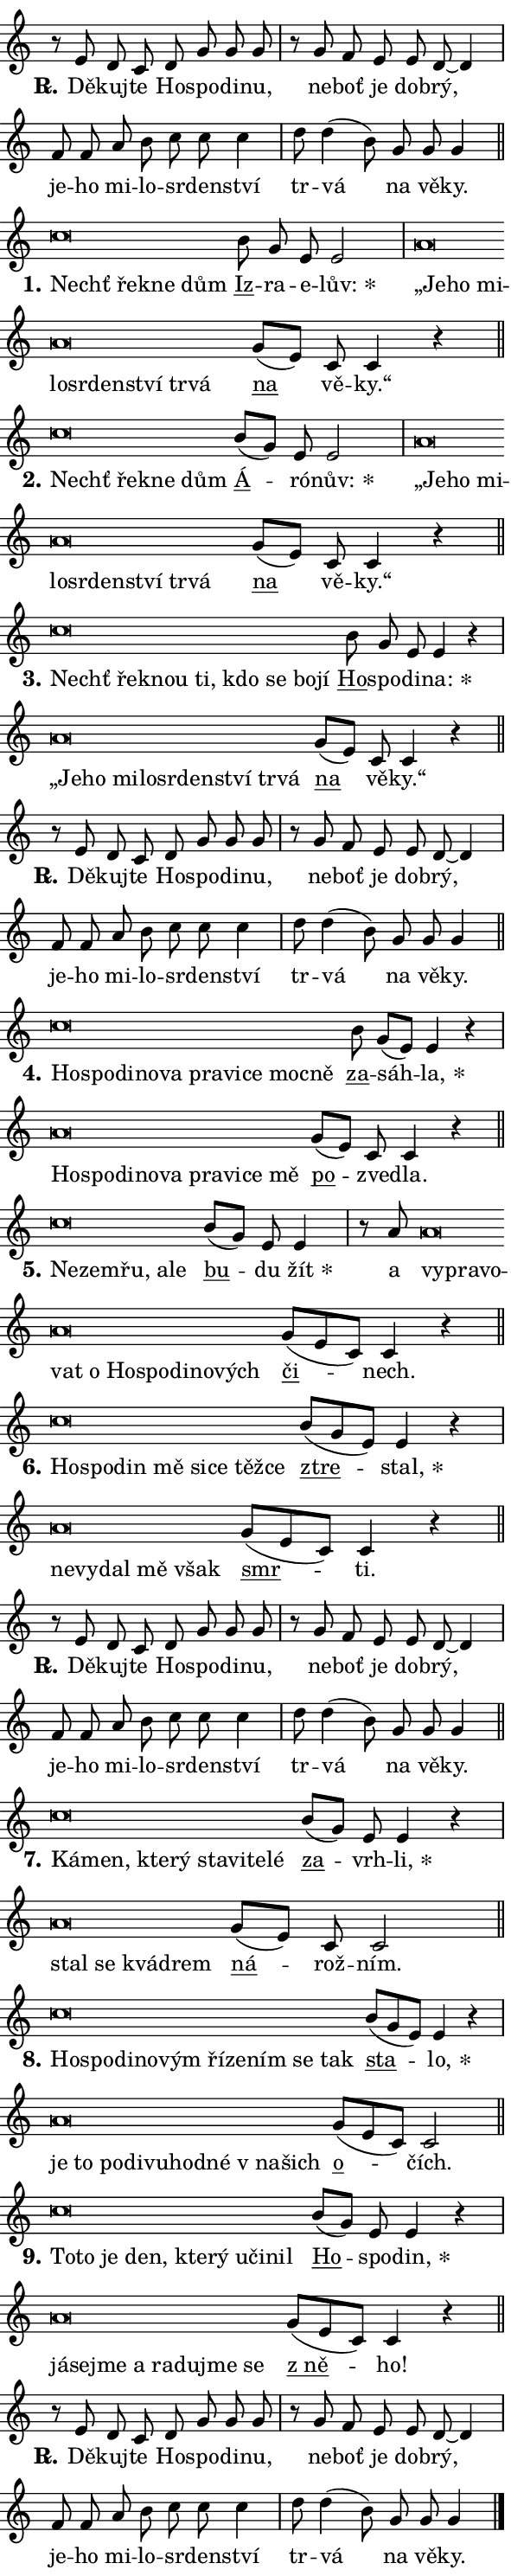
\version "2.24.0"
\header { tagline = "" }
\paper {
  indent = 0\cm
  top-margin = 0\cm
  right-margin = 0.13\cm % to fit lyric hyphens
  bottom-margin = 0\cm
  left-margin = 0\cm
  paper-width = 10\cm
  page-breaking = #ly:one-page-breaking
  system-system-spacing.basic-distance = #11
  score-system-spacing.basic-distance = #11
  ragged-last = ##f
}


%% Author: Thomas Morley
%% https://lists.gnu.org/archive/html/lilypond-user/2020-05/msg00002.html
#(define (line-position grob)
"Returns position of @var[grob} in current system:
   @code{'start}, if at first time-step
   @code{'end}, if at last time-step
   @code{'middle} otherwise
"
  (let* ((col (ly:item-get-column grob))
         (ln (ly:grob-object col 'left-neighbor))
         (rn (ly:grob-object col 'right-neighbor))
         (col-to-check-left (if (ly:grob? ln) ln col))
         (col-to-check-right (if (ly:grob? rn) rn col))
         (break-dir-left
           (and
             (ly:grob-property col-to-check-left 'non-musical #f)
             (ly:item-break-dir col-to-check-left)))
         (break-dir-right
           (and
             (ly:grob-property col-to-check-right 'non-musical #f)
             (ly:item-break-dir col-to-check-right))))
        (cond ((eqv? 1 break-dir-left) 'start)
              ((eqv? -1 break-dir-right) 'end)
              (else 'middle))))

#(define (tranparent-at-line-position vctor)
  (lambda (grob)
  "Relying on @code{line-position} select the relevant enry from @var{vctor}.
Used to determine transparency,"
    (case (line-position grob)
      ((end) (not (vector-ref vctor 0)))
      ((middle) (not (vector-ref vctor 1)))
      ((start) (not (vector-ref vctor 2))))))

noteHeadBreakVisibility =
#(define-music-function (break-visibility)(vector?)
"Makes @code{NoteHead}s transparent relying on @var{break-visibility}"
#{
  \override NoteHead.transparent =
    #(tranparent-at-line-position break-visibility)
#})

#(define delete-ledgers-for-transparent-note-heads
  (lambda (grob)
    "Reads whether a @code{NoteHead} is transparent.
If so this @code{NoteHead} is removed from @code{'note-heads} from
@var{grob}, which is supposed to be @code{LedgerLineSpanner}.
As a result ledgers are not printed for this @code{NoteHead}"
    (let* ((nhds-array (ly:grob-object grob 'note-heads))
           (nhds-list
             (if (ly:grob-array? nhds-array)
                 (ly:grob-array->list nhds-array)
                 '()))
           ;; Relies on the transparent-property being done before
           ;; Staff.LedgerLineSpanner.after-line-breaking is executed.
           ;; This is fragile ...
           (to-keep
             (remove
               (lambda (nhd)
                 (ly:grob-property nhd 'transparent #f))
               nhds-list)))
      ;; TODO find a better method to iterate over grob-arrays, similiar
      ;; to filter/remove etc for lists
      ;; For now rebuilt from scratch
      (set! (ly:grob-object grob 'note-heads)  '())
      (for-each
        (lambda (nhd)
          (ly:pointer-group-interface::add-grob grob 'note-heads nhd))
        to-keep))))

squashNotes = {
  \override NoteHead.X-extent = #'(-0.2 . 0.2)
  \override NoteHead.Y-extent = #'(-0.75 . 0)
  \override NoteHead.stencil =
    #(lambda (grob)
       (let ((pos (ly:grob-property grob 'staff-position)))
         (begin
           (if (< pos -7) (display "ERROR: Lower brevis then expected\n") (display ""))
           (if (<= pos -6) ly:text-interface::print ly:note-head::print))))
}
unSquashNotes = {
  \revert NoteHead.X-extent
  \revert NoteHead.Y-extent
  \revert NoteHead.stencil
}

hideNotes = \noteHeadBreakVisibility #begin-of-line-visible
unHideNotes = \noteHeadBreakVisibility #all-visible

% work-around for resetting accidentals
% https://lilypond.org/doc/v2.23/Documentation/notation/displaying-rhythms#unmetered-music
cadenzaMeasure = {
  \cadenzaOff
  \partial 1024 s1024
  \cadenzaOn
}

#(define-markup-command (accent layout props text) (markup?)
  "Underline accented syllable"
  (interpret-markup layout props
    #{\markup \override #'(offset . 4.3) \underline { #text }#}))

responsum = \markup \concat {
  "R" \hspace #-1.05 \path #0.1 #'((moveto 0 0.07) (lineto 0.9 0.8)) \hspace #0.05 "."
}

spaceSize = #0.6828661417322834 % exact space size for TeX Gyre Schola

\layout {
  \context {
    \Staff
    \remove "Time_signature_engraver"
    \override LedgerLineSpanner.after-line-breaking = #delete-ledgers-for-transparent-note-heads
  }
  \context {
    \Lyrics {
      \override LyricSpace.minimum-distance = \spaceSize
      \override LyricText.font-name = #"TeX Gyre Schola"
      \override LyricText.font-size = 1
      \override StanzaNumber.font-name = #"TeX Gyre Schola Bold"
      \override StanzaNumber.font-size = 1
    }
  }
  \context {
    \Score 
    \override NoteHead.text =
      #(lambda (grob) 
        (let ((pos (ly:grob-property grob 'staff-position)))
          #{\markup {
            \combine
              \halign #-0.55 \raise #(if (= pos -6) 0 0.5) \override #'(thickness . 2) \draw-line #'(3.2 . 0)
              \musicglyph "noteheads.sM1"
          }#}))
  }
}

% magnetic-lyrics.ily
%
%   written by
%     Jean Abou Samra <jean@abou-samra.fr>
%     Werner Lemberg <wl@gnu.org>
%
%   adapted by
%     Jiri Hon <jiri.hon@gmail.com>
%
% Version 2022-Apr-15

% https://www.mail-archive.com/lilypond-user@gnu.org/msg149350.html

#(define (Left_hyphen_pointer_engraver context)
   "Collect syllable-hyphen-syllable occurrences in lyrics and store
them in properties.  This engraver only looks to the left.  For
example, if the lyrics input is @code{foo -- bar}, it does the
following.

@itemize @bullet
@item
Set the @code{text} property of the @code{LyricHyphen} grob between
@q{foo} and @q{bar} to @code{foo}.

@item
Set the @code{left-hyphen} property of the @code{LyricText} grob with
text @q{foo} to the @code{LyricHyphen} grob between @q{foo} and
@q{bar}.
@end itemize

Use this auxiliary engraver in combination with the
@code{lyric-@/text::@/apply-@/magnetic-@/offset!} hook."
   (let ((hyphen #f)
         (text #f))
     (make-engraver
      (acknowledgers
       ((lyric-syllable-interface engraver grob source-engraver)
        (set! text grob)))
      (end-acknowledgers
       ((lyric-hyphen-interface engraver grob source-engraver)
        ;(when (not (grob::has-interface grob 'lyric-space-interface))
          (set! hyphen grob)));)
      ((stop-translation-timestep engraver)
       (when (and text hyphen)
         (ly:grob-set-object! text 'left-hyphen hyphen))
       (set! text #f)
       (set! hyphen #f)))))

#(define (lyric-text::apply-magnetic-offset! grob)
   "If the space between two syllables is less than the value in
property @code{LyricText@/.details@/.squash-threshold}, move the right
syllable to the left so that it gets concatenated with the left
syllable.

Use this function as a hook for
@code{LyricText@/.after-@/line-@/breaking} if the
@code{Left_@/hyphen_@/pointer_@/engraver} is active."
   (let ((hyphen (ly:grob-object grob 'left-hyphen #f)))
     (when hyphen
       (let ((left-text (ly:spanner-bound hyphen LEFT)))
         (when (grob::has-interface left-text 'lyric-syllable-interface)
           (let* ((common (ly:grob-common-refpoint grob left-text X))
                  (this-x-ext (ly:grob-extent grob common X))
                  (left-x-ext
                   (begin
                     ;; Trigger magnetism for left-text.
                     (ly:grob-property left-text 'after-line-breaking)
                     (ly:grob-extent left-text common X)))
                  ;; `delta` is the gap width between two syllables.
                  (delta (- (interval-start this-x-ext)
                            (interval-end left-x-ext)))
                  (details (ly:grob-property grob 'details))
                  (threshold (assoc-get 'squash-threshold details 0.2)))
             (when (< delta threshold)
               (let* (;; We have to manipulate the input text so that
                      ;; ligatures crossing syllable boundaries are not
                      ;; disabled.  For languages based on the Latin
                      ;; script this is essentially a beautification.
                      ;; However, for non-Western scripts it can be a
                      ;; necessity.
                      (lt (ly:grob-property left-text 'text))
                      (rt (ly:grob-property grob 'text))
                      (is-space (grob::has-interface hyphen 'lyric-space-interface))
                      (space (if is-space " " ""))
                      (extra-delta (if is-space spaceSize 0))
                      ;; Append new syllable.
                      (ltrt-space (if (and (string? lt) (string? rt))
                                (string-append lt space rt)
                                (make-concat-markup (list lt space rt))))
                      ;; Right-align `ltrt` to the right side.
                      (ltrt-space-markup (grob-interpret-markup
                               grob
                               (make-translate-markup
                                (cons (interval-length this-x-ext) 0)
                                (make-right-align-markup ltrt-space)))))
                 (begin
                   ;; Don't print `left-text`.
                   (ly:grob-set-property! left-text 'stencil #f)
                   ;; Set text and stencil (which holds all collected
                   ;; syllables so far) and shift it to the left.
                   (ly:grob-set-property! grob 'text ltrt-space)
                   (ly:grob-set-property! grob 'stencil ltrt-space-markup)
                   (ly:grob-translate-axis! grob (- (- delta extra-delta)) X))))))))))


#(define (lyric-hyphen::displace-bounds-first grob)
   ;; Make very sure this callback isn't triggered too early.
   (let ((left (ly:spanner-bound grob LEFT))
         (right (ly:spanner-bound grob RIGHT)))
     (ly:grob-property left 'after-line-breaking)
     (ly:grob-property right 'after-line-breaking)
     (ly:lyric-hyphen::print grob)))

squashThreshold = #0.4

\layout {
  \context {
    \Lyrics
    \consists #Left_hyphen_pointer_engraver
    \override LyricText.after-line-breaking =
      #lyric-text::apply-magnetic-offset!
    \override LyricHyphen.stencil = #lyric-hyphen::displace-bounds-first
    \override LyricText.details.squash-threshold = \squashThreshold
    \override LyricHyphen.minimum-distance = 0
    \override LyricHyphen.minimum-length = \squashThreshold
  }
}

squashText = \override LyricText.details.squash-threshold = 9999
unSquashText = \override LyricText.details.squash-threshold = \squashThreshold

leftText = \override LyricText.self-alignment-X = #LEFT
unLeftText = \revert LyricText.self-alignment-X

starOffset = #(lambda (grob) 
                (let ((x_offset (ly:self-alignment-interface::aligned-on-x-parent grob)))
                  (if (= x_offset 0) 0 (+ x_offset 1.2))))

star = #(define-music-function (syllable)(string?)
"Append star separator at the end of a syllable"
#{
  \once \override LyricText.X-offset = #starOffset
  \lyricmode { \markup {
    #syllable
    \override #'((font-name . "TeX Gyre Schola Bold")) \hspace #0.2 \lower #0.65 \larger "*"
  } }
#})

starAccent = #(define-music-function (syllable)(string?)
"Append star separator at the end of a syllable and make accent"
#{
  \once \override LyricText.X-offset = #starOffset
  \lyricmode { \markup {
    \accent #syllable
    \override #'((font-name . "TeX Gyre Schola Bold")) \hspace #0.2 \lower #0.65 \larger "*"
  } }
#})

breath = #(define-music-function (syllable)(string?)
"Append breathing indicator at the end of a syllable"
#{
  \lyricmode { \markup { #syllable "+" } }
#})

optionalBreath = #(define-music-function (syllable)(string?)
"Append optional breathing indicator at the end of a syllable"
#{
  \lyricmode { \markup { #syllable "(+)" } }
#})


\score {
    <<
        \new Voice = "melody" { \cadenzaOn \key c \major \relative { r8 e' d c d g g g \cadenzaMeasure \bar "|" r g f e e d~ d4 \cadenzaMeasure \bar "|" f8 f a b c c c4 \cadenzaMeasure \bar "|" d8 d4( b8)] g g g4 \cadenzaMeasure \bar "||" \break } }
        \new Lyrics \lyricsto "melody" { \lyricmode { \set stanza = \responsum
Dě -- kuj -- te Ho -- spo -- di -- nu, ne -- boť je dob -- rý, je -- ho mi -- lo -- sr -- den -- ství tr -- vá na vě -- ky. } }
    >>
    \layout {}
}

\score {
    <<
        \new Voice = "melody" { \cadenzaOn \key c \major \relative { \squashNotes c''\breve*1/16 \hideNotes \breve*1/16 \bar "" \breve*1/16 \breve*1/16 \bar "" \unHideNotes \unSquashNotes \bar "" b8 g e e2 \cadenzaMeasure \bar "|" \squashNotes a\breve*1/16 \hideNotes \breve*1/16 \bar "" \breve*1/16 \bar "" \breve*1/16 \bar "" \breve*1/16 \bar "" \breve*1/16 \bar "" \breve*1/16 \bar "" \breve*1/16 \breve*1/16 \bar "" \unHideNotes \unSquashNotes \bar "" g8[( e)] c c4 r \cadenzaMeasure \bar "||" \break } }
        \new Lyrics \lyricsto "melody" { \lyricmode { \set stanza = "1."
\leftText Nechť \squashText řek -- ne dům \unLeftText \unSquashText \markup \accent Iz -- ra -- e -- \star lův: \leftText „Je -- \squashText ho mi -- lo -- sr -- den -- ství tr -- vá \unLeftText \unSquashText \markup \accent na vě -- ky.“ } }
    >>
    \layout {}
}

\score {
    <<
        \new Voice = "melody" { \cadenzaOn \key c \major \relative { \squashNotes c''\breve*1/16 \hideNotes \breve*1/16 \bar "" \breve*1/16 \breve*1/16 \bar "" \unHideNotes \unSquashNotes \bar "" b8[( g)] e e2 \cadenzaMeasure \bar "|" \squashNotes a\breve*1/16 \hideNotes \breve*1/16 \bar "" \breve*1/16 \bar "" \breve*1/16 \bar "" \breve*1/16 \bar "" \breve*1/16 \bar "" \breve*1/16 \bar "" \breve*1/16 \breve*1/16 \bar "" \unHideNotes \unSquashNotes \bar "" g8[( e)] c c4 r \cadenzaMeasure \bar "||" \break } }
        \new Lyrics \lyricsto "melody" { \lyricmode { \set stanza = "2."
\leftText Nechť \squashText řek -- ne dům \unLeftText \unSquashText \markup \accent Á -- ró -- \star nův: \leftText „Je -- \squashText ho mi -- lo -- sr -- den -- ství tr -- vá \unLeftText \unSquashText \markup \accent na vě -- ky.“ } }
    >>
    \layout {}
}

\score {
    <<
        \new Voice = "melody" { \cadenzaOn \key c \major \relative { \squashNotes c''\breve*1/16 \hideNotes \breve*1/16 \bar "" \breve*1/16 \bar "" \breve*1/16 \bar "" \breve*1/16 \bar "" \breve*1/16 \bar "" \breve*1/16 \breve*1/16 \bar "" \unHideNotes \unSquashNotes \bar "" b8 g e e4 r \cadenzaMeasure \bar "|" \squashNotes a\breve*1/16 \hideNotes \breve*1/16 \bar "" \breve*1/16 \bar "" \breve*1/16 \bar "" \breve*1/16 \bar "" \breve*1/16 \bar "" \breve*1/16 \bar "" \breve*1/16 \breve*1/16 \bar "" \unHideNotes \unSquashNotes \bar "" g8[( e)] c c4 r \cadenzaMeasure \bar "||" \break } }
        \new Lyrics \lyricsto "melody" { \lyricmode { \set stanza = "3."
\leftText Nechť \squashText řek -- nou ti, kdo se bo -- jí \unLeftText \unSquashText \markup \accent Ho -- spo -- di -- \star na: \leftText „Je -- \squashText ho mi -- lo -- sr -- den -- ství tr -- vá \unLeftText \unSquashText \markup \accent na vě -- ky.“ } }
    >>
    \layout {}
}

\score {
    <<
        \new Voice = "melody" { \cadenzaOn \key c \major \relative { r8 e' d c d g g g \cadenzaMeasure \bar "|" r g f e e d~ d4 \cadenzaMeasure \bar "|" f8 f a b c c c4 \cadenzaMeasure \bar "|" d8 d4( b8)] g g g4 \cadenzaMeasure \bar "||" \break } }
        \new Lyrics \lyricsto "melody" { \lyricmode { \set stanza = \responsum
Dě -- kuj -- te Ho -- spo -- di -- nu, ne -- boť je dob -- rý, je -- ho mi -- lo -- sr -- den -- ství tr -- vá na vě -- ky. } }
    >>
    \layout {}
}

\score {
    <<
        \new Voice = "melody" { \cadenzaOn \key c \major \relative { \squashNotes c''\breve*1/16 \hideNotes \breve*1/16 \bar "" \breve*1/16 \bar "" \breve*1/16 \bar "" \breve*1/16 \bar "" \breve*1/16 \bar "" \breve*1/16 \bar "" \breve*1/16 \bar "" \breve*1/16 \breve*1/16 \bar "" \unHideNotes \unSquashNotes \bar "" b8 g[( e)] e4 r \cadenzaMeasure \bar "|" \squashNotes a\breve*1/16 \hideNotes \breve*1/16 \bar "" \breve*1/16 \bar "" \breve*1/16 \bar "" \breve*1/16 \bar "" \breve*1/16 \bar "" \breve*1/16 \bar "" \breve*1/16 \breve*1/16 \bar "" \unHideNotes \unSquashNotes \bar "" g8[( e)] c c4 r \cadenzaMeasure \bar "||" \break } }
        \new Lyrics \lyricsto "melody" { \lyricmode { \set stanza = "4."
\leftText Ho -- \squashText spo -- di -- no -- va pra -- vi -- ce moc -- ně \unLeftText \unSquashText \markup \accent za -- sáh -- \star la, \leftText Ho -- \squashText spo -- di -- no -- va pra -- vi -- ce mě \unLeftText \unSquashText \markup \accent po -- zve -- dla. } }
    >>
    \layout {}
}

\score {
    <<
        \new Voice = "melody" { \cadenzaOn \key c \major \relative { \squashNotes c''\breve*1/16 \hideNotes \breve*1/16 \bar "" \breve*1/16 \bar "" \breve*1/16 \breve*1/16 \bar "" \unHideNotes \unSquashNotes \bar "" b8[( g)] e e4 \cadenzaMeasure \bar "|" r8 a8 \squashNotes a\breve*1/16 \hideNotes \breve*1/16 \bar "" \breve*1/16 \bar "" \breve*1/16 \bar "" \breve*1/16 \bar "" \breve*1/16 \bar "" \breve*1/16 \bar "" \breve*1/16 \bar "" \breve*1/16 \breve*1/16 \bar "" \unHideNotes \unSquashNotes \bar "" g8[( e c)] c4 r \cadenzaMeasure \bar "||" \break } }
        \new Lyrics \lyricsto "melody" { \lyricmode { \set stanza = "5."
\leftText Ne -- \squashText ze -- mřu, a -- le \unLeftText \unSquashText \markup \accent bu -- du \star žít a \leftText vy -- \squashText pra -- vo -- vat o Ho -- spo -- di -- no -- vých \unLeftText \unSquashText \markup \accent či -- nech. } }
    >>
    \layout {}
}

\score {
    <<
        \new Voice = "melody" { \cadenzaOn \key c \major \relative { \squashNotes c''\breve*1/16 \hideNotes \breve*1/16 \bar "" \breve*1/16 \bar "" \breve*1/16 \bar "" \breve*1/16 \bar "" \breve*1/16 \bar "" \breve*1/16 \breve*1/16 \bar "" \unHideNotes \unSquashNotes \bar "" b8[( g e)] e4 r \cadenzaMeasure \bar "|" \squashNotes a\breve*1/16 \hideNotes \breve*1/16 \bar "" \breve*1/16 \bar "" \breve*1/16 \breve*1/16 \bar "" \unHideNotes \unSquashNotes \bar "" g8[( e c)] c4 r \cadenzaMeasure \bar "||" \break } }
        \new Lyrics \lyricsto "melody" { \lyricmode { \set stanza = "6."
\leftText Ho -- \squashText spo -- din mě si -- ce těž -- ce \unLeftText \unSquashText \markup \accent ztre -- \star stal, \leftText ne -- \squashText vy -- dal mě však \unLeftText \unSquashText \markup \accent smr -- ti. } }
    >>
    \layout {}
}

\score {
    <<
        \new Voice = "melody" { \cadenzaOn \key c \major \relative { r8 e' d c d g g g \cadenzaMeasure \bar "|" r g f e e d~ d4 \cadenzaMeasure \bar "|" f8 f a b c c c4 \cadenzaMeasure \bar "|" d8 d4( b8)] g g g4 \cadenzaMeasure \bar "||" \break } }
        \new Lyrics \lyricsto "melody" { \lyricmode { \set stanza = \responsum
Dě -- kuj -- te Ho -- spo -- di -- nu, ne -- boť je dob -- rý, je -- ho mi -- lo -- sr -- den -- ství tr -- vá na vě -- ky. } }
    >>
    \layout {}
}

\score {
    <<
        \new Voice = "melody" { \cadenzaOn \key c \major \relative { \squashNotes c''\breve*1/16 \hideNotes \breve*1/16 \bar "" \breve*1/16 \bar "" \breve*1/16 \bar "" \breve*1/16 \bar "" \breve*1/16 \bar "" \breve*1/16 \breve*1/16 \bar "" \unHideNotes \unSquashNotes \bar "" b8[( g)] e e4 r \cadenzaMeasure \bar "|" \squashNotes a\breve*1/16 \hideNotes \breve*1/16 \bar "" \breve*1/16 \breve*1/16 \bar "" \unHideNotes \unSquashNotes \bar "" g8[( e)] c c2 \cadenzaMeasure \bar "||" \break } }
        \new Lyrics \lyricsto "melody" { \lyricmode { \set stanza = "7."
\leftText Ká -- \squashText men, kte -- rý sta -- vi -- te -- lé \unLeftText \unSquashText \markup \accent za -- vrh -- \star li, \leftText stal \squashText se kvá -- drem \unLeftText \unSquashText \markup \accent ná -- rož -- ním. } }
    >>
    \layout {}
}

\score {
    <<
        \new Voice = "melody" { \cadenzaOn \key c \major \relative { \squashNotes c''\breve*1/16 \hideNotes \breve*1/16 \bar "" \breve*1/16 \bar "" \breve*1/16 \bar "" \breve*1/16 \bar "" \breve*1/16 \bar "" \breve*1/16 \bar "" \breve*1/16 \bar "" \breve*1/16 \breve*1/16 \bar "" \unHideNotes \unSquashNotes \bar "" b8[( g e)] e4 r \cadenzaMeasure \bar "|" \squashNotes a\breve*1/16 \hideNotes \breve*1/16 \bar "" \breve*1/16 \bar "" \breve*1/16 \bar "" \breve*1/16 \bar "" \breve*1/16 \bar "" \breve*1/16 \bar "" \breve*1/16 \breve*1/16 \bar "" \unHideNotes \unSquashNotes \bar "" g8[( e c)] c2 \cadenzaMeasure \bar "||" \break } }
        \new Lyrics \lyricsto "melody" { \lyricmode { \set stanza = "8."
\leftText Ho -- \squashText spo -- di -- no -- vým ří -- ze -- ním se tak \unLeftText \unSquashText \markup \accent sta -- \star lo, \leftText je \squashText to po -- di -- vu -- hod -- né "v na" -- šich \unLeftText \unSquashText \markup \accent o -- čích. } }
    >>
    \layout {}
}

\score {
    <<
        \new Voice = "melody" { \cadenzaOn \key c \major \relative { \squashNotes c''\breve*1/16 \hideNotes \breve*1/16 \bar "" \breve*1/16 \bar "" \breve*1/16 \bar "" \breve*1/16 \bar "" \breve*1/16 \bar "" \breve*1/16 \bar "" \breve*1/16 \breve*1/16 \bar "" \unHideNotes \unSquashNotes \bar "" b8[( g)] e e4 r \cadenzaMeasure \bar "|" \squashNotes a\breve*1/16 \hideNotes \breve*1/16 \bar "" \breve*1/16 \bar "" \breve*1/16 \bar "" \breve*1/16 \bar "" \breve*1/16 \bar "" \breve*1/16 \breve*1/16 \bar "" \unHideNotes \unSquashNotes \bar "" g8[( e c)] c4 r \cadenzaMeasure \bar "||" \break } }
        \new Lyrics \lyricsto "melody" { \lyricmode { \set stanza = "9."
\leftText To -- \squashText to je den, kte -- rý u -- či -- nil \unLeftText \unSquashText \markup \accent Ho -- spo -- \star din, \leftText já -- \squashText sej -- me a ra -- du -- jme se \unLeftText \unSquashText \markup \accent "z ně" -- ho! } }
    >>
    \layout {}
}

\score {
    <<
        \new Voice = "melody" { \cadenzaOn \key c \major \relative { r8 e' d c d g g g \cadenzaMeasure \bar "|" r g f e e d~ d4 \cadenzaMeasure \bar "|" f8 f a b c c c4 \cadenzaMeasure \bar "|" d8 d4( b8)] g g g4 \cadenzaMeasure \bar "||" \break } \bar "|." }
        \new Lyrics \lyricsto "melody" { \lyricmode { \set stanza = \responsum
Dě -- kuj -- te Ho -- spo -- di -- nu, ne -- boť je dob -- rý, je -- ho mi -- lo -- sr -- den -- ství tr -- vá na vě -- ky. } }
    >>
    \layout {}
}
